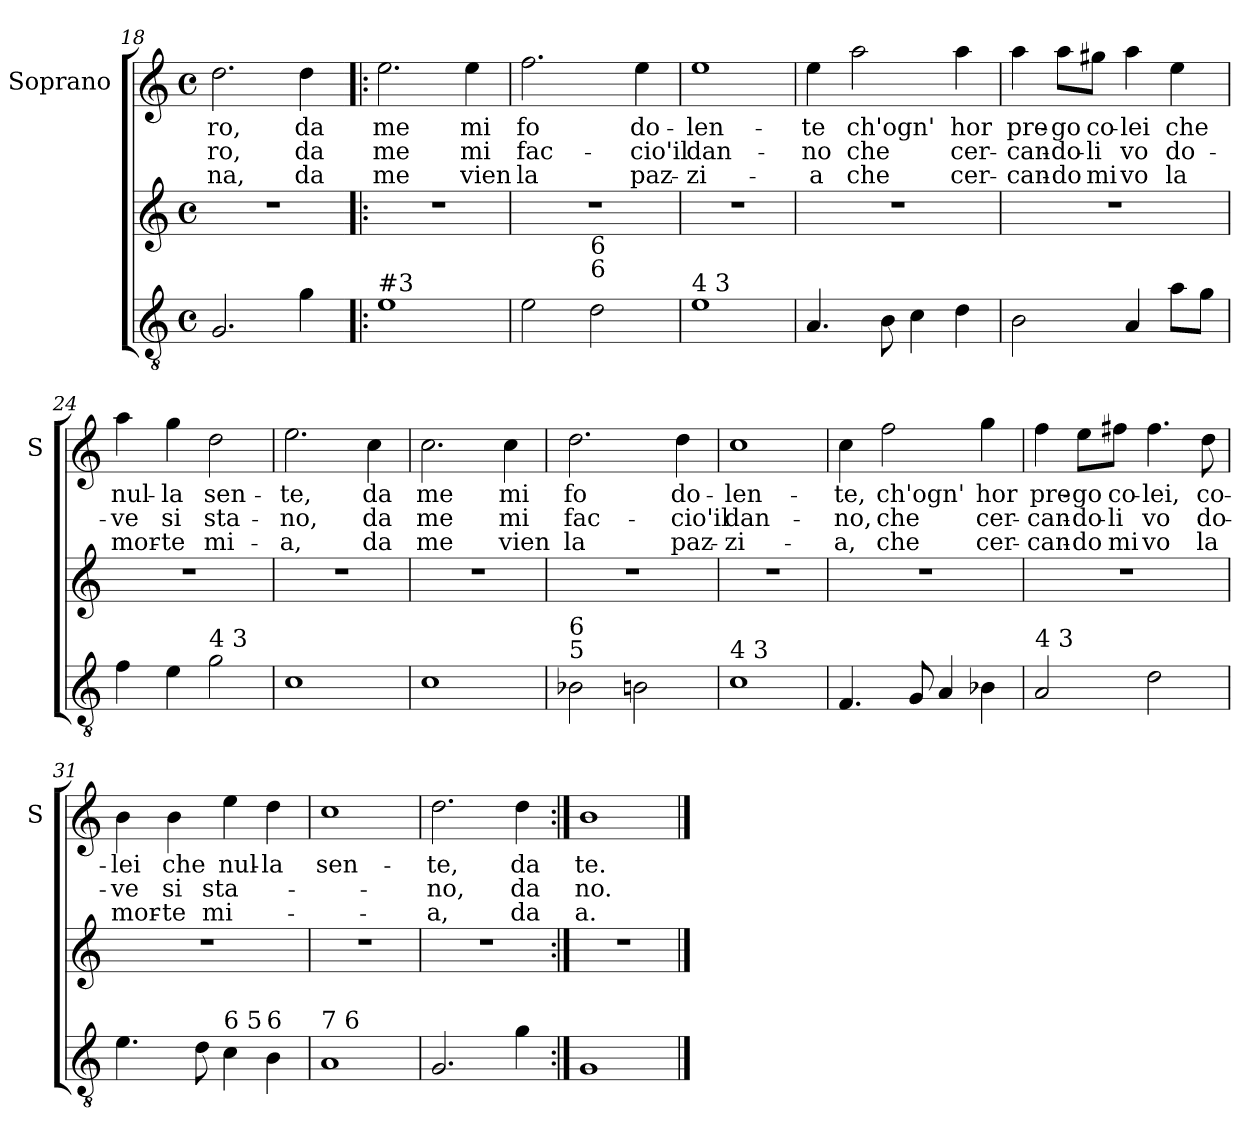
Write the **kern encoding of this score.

**kern	**kern	**kern	**text	**text	**text
*part2	*part2	*part1	*part1	*part1	*part1
*staff3	*staff2	*staff1	*staff1	*staff1	*staff1
*	*	*I"Soprano	*	*	*
*	*	*I'S	*	*	*
!!LO:PB:g=z
*clefGv2	*clefG2	*clefG2	*	*	*
*k[]	*k[]	*k[]	*	*	*
*C:	*C:	*C:	*	*	*
*M4/4	*M4/4	*M4/4	*	*	*
*met(c)	*met(c)	*met(c)	*	*	*
=18	=18	=18	=18	=18	=18
!	!	!	!LO:LY:b	!LO:LY:b	!LO:LY:b
2.G/	1r	2.dd\	ro,	ro,	na,
!	!	!	!LO:LY:b	!LO:LY:b	!LO:LY:b
4g\	.	4dd\	da	da	da
=19!|:	=19!|:	=19!|:	=19!|:	=19!|:	=19!|:
!LO:TX:a:t=#3	!	!	!	!	!
!	!	!	!LO:LY:b	!LO:LY:b	!LO:LY:b
1e	1r	2.ee\	me	me	me
!	!	!	!LO:LY:b	!LO:LY:b	!LO:LY:b
.	.	4ee\	mi	mi	vien
=20	=20	=20	=20	=20	=20
!	!LO:TX:b:t=6\n4	!	!	!	!
!	!	!	!LO:LY:b	!LO:LY:b	!LO:LY:b
*	*^	*	*	*	*
2e\	1r	2ryy	2.ff\	fo	fac-	la
!	!	!LO:TX:b:t=6\n6	!	!	!	!
2d\	.	2ryy	.	.	.	.
!	!	!	!	!LO:LY:b	!LO:LY:b	!LO:LY:b
.	.	.	4ee\	do-	-cio'il	paz-
=21	=21	=21	=21	=21	=21	=21
!LO:TX:a:t=4 3	!	!	!	!	!	!
!	!	!	!	!LO:LY:b	!LO:LY:b	!LO:LY:b
*	*v	*v	*	*	*	*
1e	1r	1ee	-len-	dan-	-zi-
=22	=22	=22	=22	=22	=22
!	!	!	!LO:LY:b	!LO:LY:b	!LO:LY:b
4.A/	1r	4ee\	-te	-no	-a
!	!	!	!LO:LY:b	!LO:LY:b	!LO:LY:b
.	.	2aa\	ch'ogn'	che	che
8B\	.	.	.	.	.
4c\	.	.	.	.	.
!	!	!	!LO:LY:b	!LO:LY:b	!LO:LY:b
4d\	.	4aa\	hor	cer-	cer-
!!LO:LB:g=z
=23	=23	=23	=23	=23	=23
!	!	!	!LO:LY:b	!LO:LY:b	!LO:LY:b
2B\	1r	4aa\	pre-	-can-	-can-
!	!	!	!LO:LY:b	!LO:LY:b	!LO:LY:b
.	.	8aa\L	-go	-do-	-do
!	!	!	!LO:LY:b	!LO:LY:b	!LO:LY:b
.	.	8gg#X\J	co-	-li	mi
!	!	!	!LO:LY:b	!LO:LY:b	!LO:LY:b
4A/	.	4aa\	-lei	vo	vo
!	!	!	!LO:LY:b	!LO:LY:b	!LO:LY:b
8a\L	.	4ee\	che	do-	la
8g\J	.	.	.	.	.
=24	=24	=24	=24	=24	=24
!	!	!	!LO:LY:b	!LO:LY:b	!LO:LY:b
4f\	1r	4aa\	nul-	-ve	mor-
!	!	!	!LO:LY:b	!LO:LY:b	!LO:LY:b
4e\	.	4gg\	-la	si	-te
!LO:TX:a:t=4 3	!	!	!	!	!
!	!	!	!LO:LY:b	!LO:LY:b	!LO:LY:b
2g\	.	2dd\	sen-	sta-	mi-
=25	=25	=25	=25	=25	=25
!	!	!	!LO:LY:b	!LO:LY:b	!LO:LY:b
1c	1r	2.ee\	-te,	-no,	-a,
!	!	!	!LO:LY:b	!LO:LY:b	!LO:LY:b
.	.	4cc\	da	da	da
=26	=26	=26	=26	=26	=26
!	!	!	!LO:LY:b	!LO:LY:b	!LO:LY:b
1c	1r	2.cc\	me	me	me
!	!	!	!LO:LY:b	!LO:LY:b	!LO:LY:b
.	.	4cc\	mi	mi	vien
=27	=27	=27	=27	=27	=27
!LO:TX:a:t=6\n5	!	!	!	!	!
!	!	!	!LO:LY:b	!LO:LY:b	!LO:LY:b
2B-X\	1r	2.dd\	fo	fac-	la
2Bn\	.	.	.	.	.
!	!	!	!LO:LY:b	!LO:LY:b	!LO:LY:b
.	.	4dd\	do-	-cio'il	paz-
=28	=28	=28	=28	=28	=28
!LO:TX:a:t=4 3	!	!	!	!	!
!	!	!	!LO:LY:b	!LO:LY:b	!LO:LY:b
1c	1r	1cc	-len-	dan-	-zi-
!!LO:LB:g=z
=29	=29	=29	=29	=29	=29
!	!	!	!LO:LY:b	!LO:LY:b	!LO:LY:b
4.F/	1r	4cc\	-te,	-no,	-a,
!	!	!	!LO:LY:b	!LO:LY:b	!LO:LY:b
.	.	2ff\	ch'ogn'	che	che
8G/	.	.	.	.	.
4A/	.	.	.	.	.
!	!	!	!LO:LY:b	!LO:LY:b	!LO:LY:b
4B-X\	.	4gg\	hor	cer-	cer-
=30	=30	=30	=30	=30	=30
!LO:TX:a:t=4 3	!	!	!	!	!
!	!	!	!LO:LY:b	!LO:LY:b	!LO:LY:b
2A/	1r	4ff\	pre-	-can-	-can-
!	!	!	!LO:LY:b	!LO:LY:b	!LO:LY:b
.	.	8ee\L	-go	-do-	-do
!	!	!	!LO:LY:b	!LO:LY:b	!LO:LY:b
.	.	8ff#X\J	co-	-li	mi
!	!	!	!LO:LY:b	!LO:LY:b	!LO:LY:b
2d\	.	4.ff#\	-lei,	vo	vo
!	!	!	!LO:LY:b	!LO:LY:b	!LO:LY:b
.	.	8dd\	co-	do-	la
=31	=31	=31	=31	=31	=31
!	!	!	!LO:LY:b	!LO:LY:b	!LO:LY:b
4.e\	1r	4b\	-lei	-ve	mor-
!	!	!	!LO:LY:b	!LO:LY:b	!LO:LY:b
.	.	4b\	che	si	-te
8d\	.	.	.	.	.
!LO:TX:a:t=6 5	!	!	!	!	!
!	!	!	!LO:LY:b	!LO:LY:b	!LO:LY:b
4c\	.	4ee\	nul-	sta-	mi-
!LO:TX:a:t=6	!	!	!	!	!
!	!	!	!LO:LY:b	!	!
4B\	.	4dd\	-la	.	.
=32	=32	=32	=32	=32	=32
!LO:TX:a:t=7 6	!	!	!	!	!
!	!	!	!LO:LY:b	!	!
1A	1r	1cc	sen-	.	.
=33	=33	=33	=33	=33	=33
!	!	!	!LO:LY:b	!LO:LY:b	!LO:LY:b
2.G/	1r	2.dd\	-te,	-no,	-a,
!	!	!	!LO:LY:b	!LO:LY:b	!LO:LY:b
4g\	.	4dd\	da	da	da
=34:|!	=34:|!	=34:|!	=34:|!	=34:|!	=34:|!
!	!	!	!LO:LY:b	!LO:LY:b	!LO:LY:b
1G	1r	1b	te.	no.	a.
==	==	==	==	==	==
*-	*-	*-	*-	*-	*-
